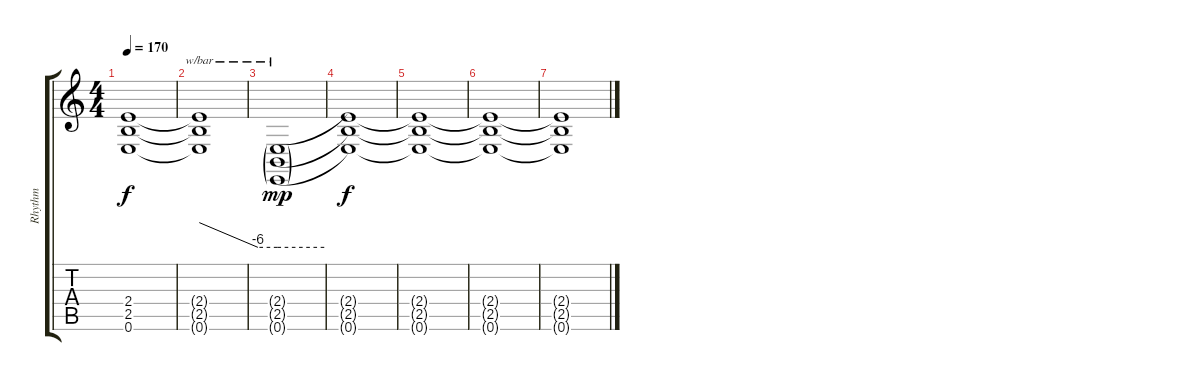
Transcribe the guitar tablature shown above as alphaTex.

\track ("Rhythm" "Rhythm") {instrument overdrivenguitar}
\staff {score tabs}
\tuning (E4 B3 G3 D3 A2 E2) {hide}
\ts (4 4)
\tempo 170
\clef g2
\ks c
(2.4 2.5 0.6).1{dy f} |
(2.4{t} 2.5{t} 0.6{t}).1{tbe (custom default 0 0 45 -24 60 -24)} |
(2.4{g} 2.5{g} 0.6{g}).1{tbe (hold default 0 -24 60 -24) dy mp} |
(2.4{t} 2.5{t} 0.6{t}).1{dy f} |
(2.4{t} 2.5{t} 0.6{t}).1 |
(2.4{t} 2.5{t} 0.6{t}).1 |
(2.4{t} 2.5{t} 0.6{t}).1
